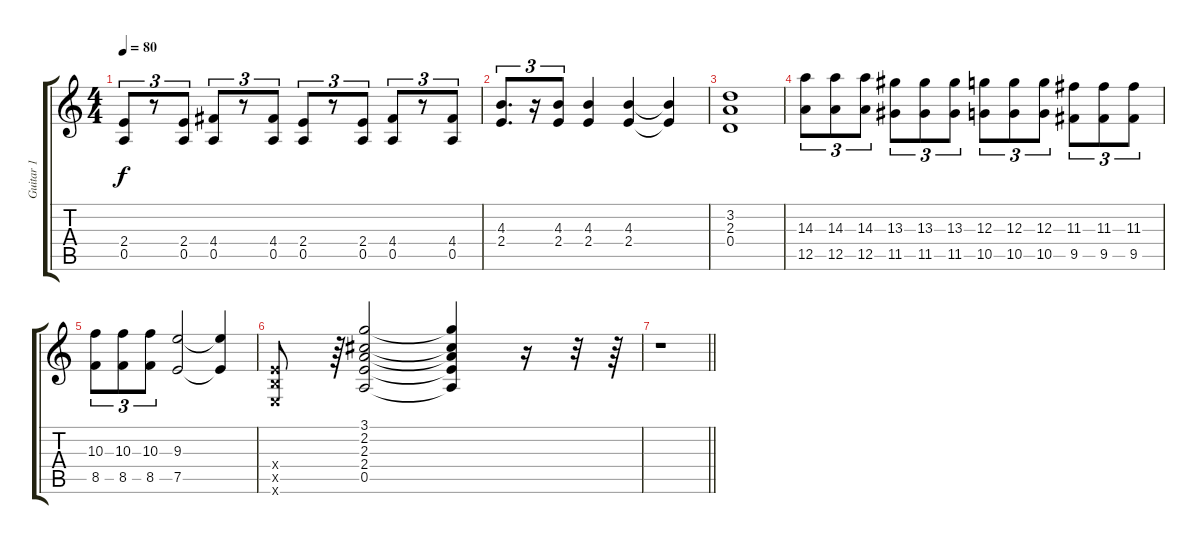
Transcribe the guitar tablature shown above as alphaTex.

\track ("Guitar 1" "Guitar 1") {instrument overdrivenguitar}
\staff {score tabs}
\tuning (E4 B3 G3 D3 A2 E2) {hide}
\ts (4 4)
\tempo 80
\clef g2
\ks c
(2.4 0.5).8{tu (3 2) dy f} r.8{tu (3 2)} (2.4 0.5).8{tu (3 2)} (4.4 0.5).8{tu (3 2)} r.8{tu (3 2)} (4.4 0.5).8{tu (3 2)} (2.4 0.5).8{tu (3 2)} r.8{tu (3 2)} (2.4 0.5).8{tu (3 2)} (4.4 0.5).8{tu (3 2)} r.8{tu (3 2)} (4.4 0.5).8{tu (3 2)} |
(4.3 2.4).8{d tu (3 2)} r.16{tu (3 2)} (4.3 2.4).8{tu (3 2)} (4.3 2.4).4 (4.3 2.4).4 (4.3{t} 2.4{t}).4 |
(3.2 2.3 0.4).1 |
(14.3 12.5).8{tu (3 2) volume 8} (14.3 12.5).8{tu (3 2)} (14.3 12.5).8{tu (3 2)} (13.3 11.5).8{tu (3 2)} (13.3 11.5).8{tu (3 2)} (13.3 11.5).8{tu (3 2)} (12.3 10.5).8{tu (3 2)} (12.3 10.5).8{tu (3 2)} (12.3 10.5).8{tu (3 2)} (11.3 9.5).8{tu (3 2)} (11.3 9.5).8{tu (3 2)} (11.3 9.5).8{tu (3 2)} |
(10.3 8.5).8{tu (3 2)} (10.3 8.5).8{tu (3 2)} (10.3 8.5).8{tu (3 2)} (9.3 7.5).2 (9.3{t} 7.5{t}).4 |
(2.4{x} 2.5{x} 0.6{x}).8 r.64 (3.1 2.2 2.3 2.4 0.5).2 (3.1{t} 2.2{t} 2.3{t} 2.4{t} 0.5{t}).4 r.16 r.32 r.64 |
\barLineRight lightlight
r.1
